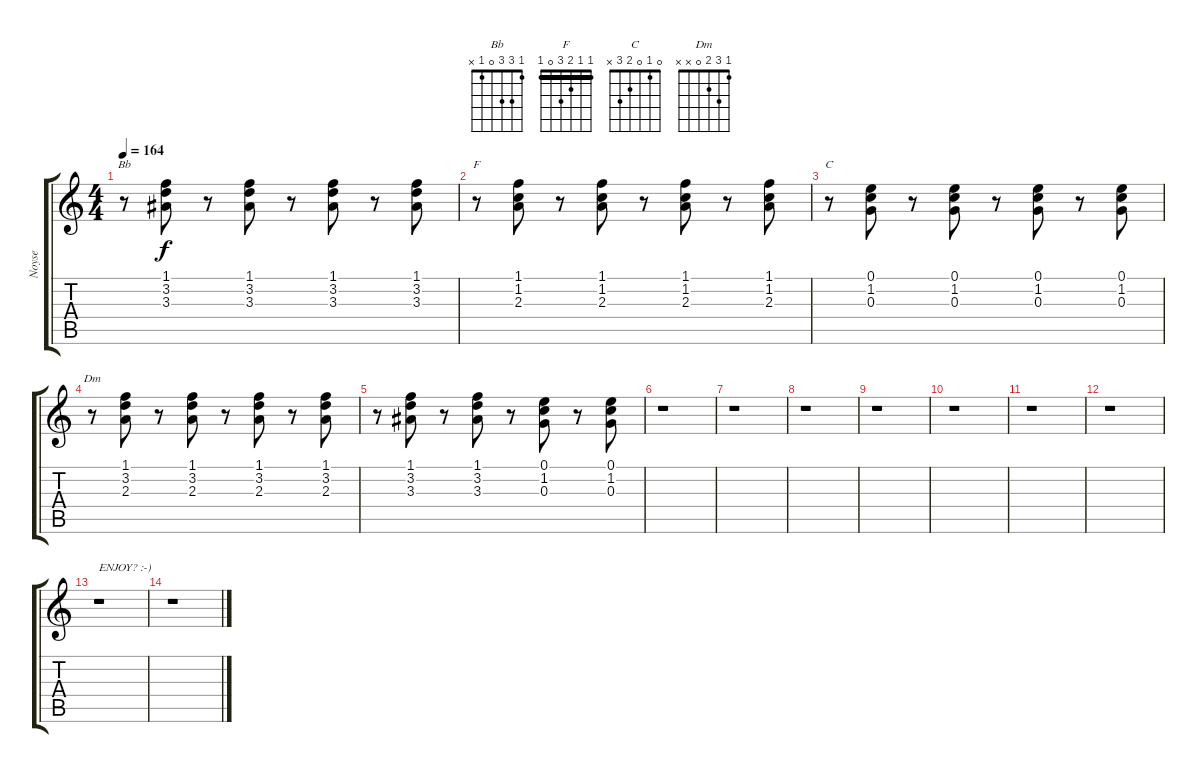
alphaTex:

\track ("Noyse" "Noyse") {instrument electricguitarclean}
\staff {score tabs}
\tuning (E4 B3 G3 D3 A2 E2) {hide}
\chord ("Bb" 1 3 3 0 1 x)
\chord ("F" 1 1 2 3 0 1) {barre 1}
\chord ("C" 0 1 0 2 3 x)
\chord ("Dm" 1 3 2 0 x x)
\ts (4 4)
\tempo 164
\clef g2
\ks c
r.8{ch "Bb" dy f} (1.1 3.2 3.3).8 r.8 (1.1 3.2 3.3).8 r.8 (1.1 3.2 3.3).8 r.8 (1.1 3.2 3.3).8 |
r.8{ch "F"} (1.1 1.2 2.3).8 r.8 (1.1 1.2 2.3).8 r.8 (1.1 1.2 2.3).8 r.8 (1.1 1.2 2.3).8 |
r.8{ch "C"} (0.1 1.2 0.3).8 r.8 (0.1 1.2 0.3).8 r.8 (0.1 1.2 0.3).8 r.8 (0.1 1.2 0.3).8 |
r.8{ch "Dm"} (1.1 3.2 2.3).8 r.8 (1.1 3.2 2.3).8 r.8 (1.1 3.2 2.3).8 r.8 (1.1 3.2 2.3).8 |
r.8 (1.1 3.2 3.3).8 r.8 (1.1 3.2 3.3).8 r.8 (0.1 1.2 0.3).8 r.8 (0.1 1.2 0.3).8 |
r.1 |
r.1 |
r.1 |
r.1 |
r.1 |
r.1 |
r.1 |
r.1{txt "ENJOY? :-)"} |
r.1
